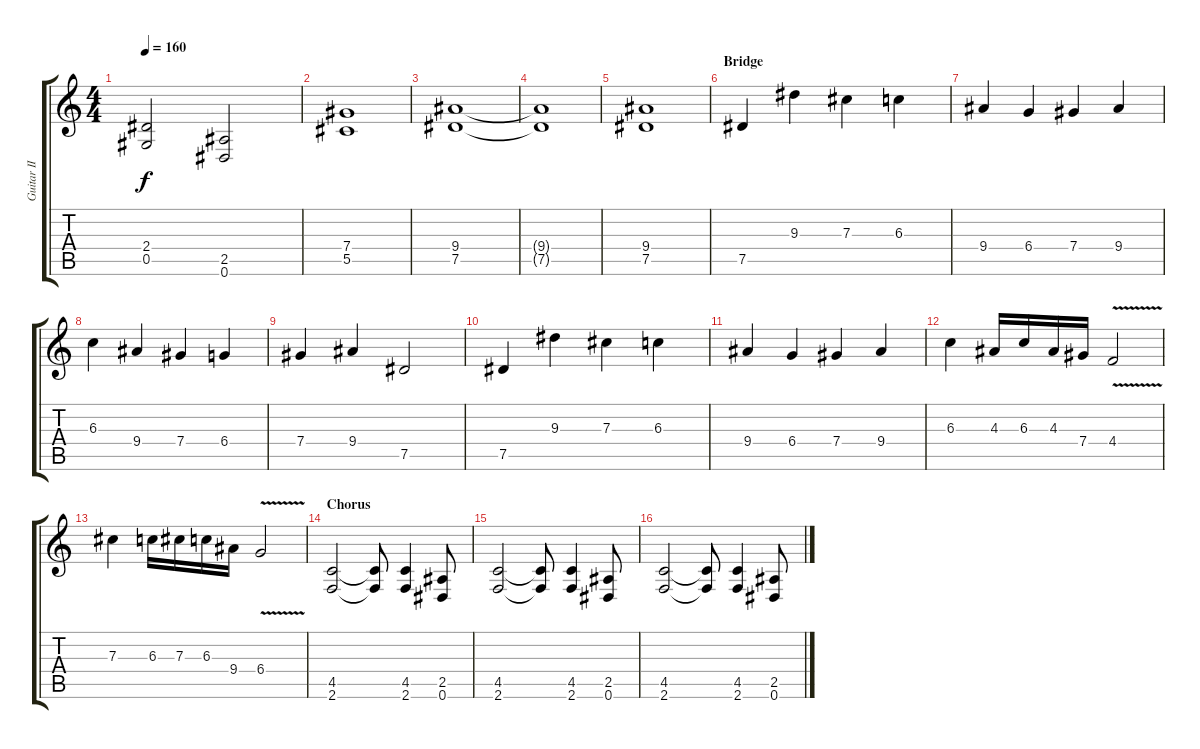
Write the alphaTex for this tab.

\track ("Guitar II" "Guitar II") {instrument distortionguitar}
\staff {score tabs}
\tuning (Eb4 Bb3 Gb3 Db3 Ab2 Eb2) {hide}
\ts (4 4)
\tempo 160
\clef g2
\ks c
(2.4 0.5).2{dy f} (2.5 0.6).2 |
(7.4 5.5).1 |
(9.4 7.5).1 |
(9.4{t} 7.5{t}).1 |
(9.4 7.5).1 |
\section ("" "Bridge")
7.5.4 9.3.4 7.3.4 6.3.4 |
9.4.4 6.4.4 7.4.4 9.4.4 |
6.3.4 9.4.4 7.4.4 6.4.4 |
7.4.4 9.4.4 7.5.2 |
7.5.4 9.3.4 7.3.4 6.3.4 |
9.4.4 6.4.4 7.4.4 9.4.4 |
6.3.4 4.3.16 6.3.16 4.3.16 7.4.16 4.4{v}.2 |
7.3.4 6.3.16 7.3.16 6.3.16 9.4.16 6.4{v}.2 |
\section ("" "Chorus")
(4.5 2.6).2 (4.5{t} 2.6{t}).8 (4.5 2.6).4 (2.5 0.6).8 |
(4.5 2.6).2 (4.5{t} 2.6{t}).8 (4.5 2.6).4 (2.5 0.6).8 |
(4.5 2.6).2 (4.5{t} 2.6{t}).8 (4.5 2.6).4 (2.5 0.6).8
